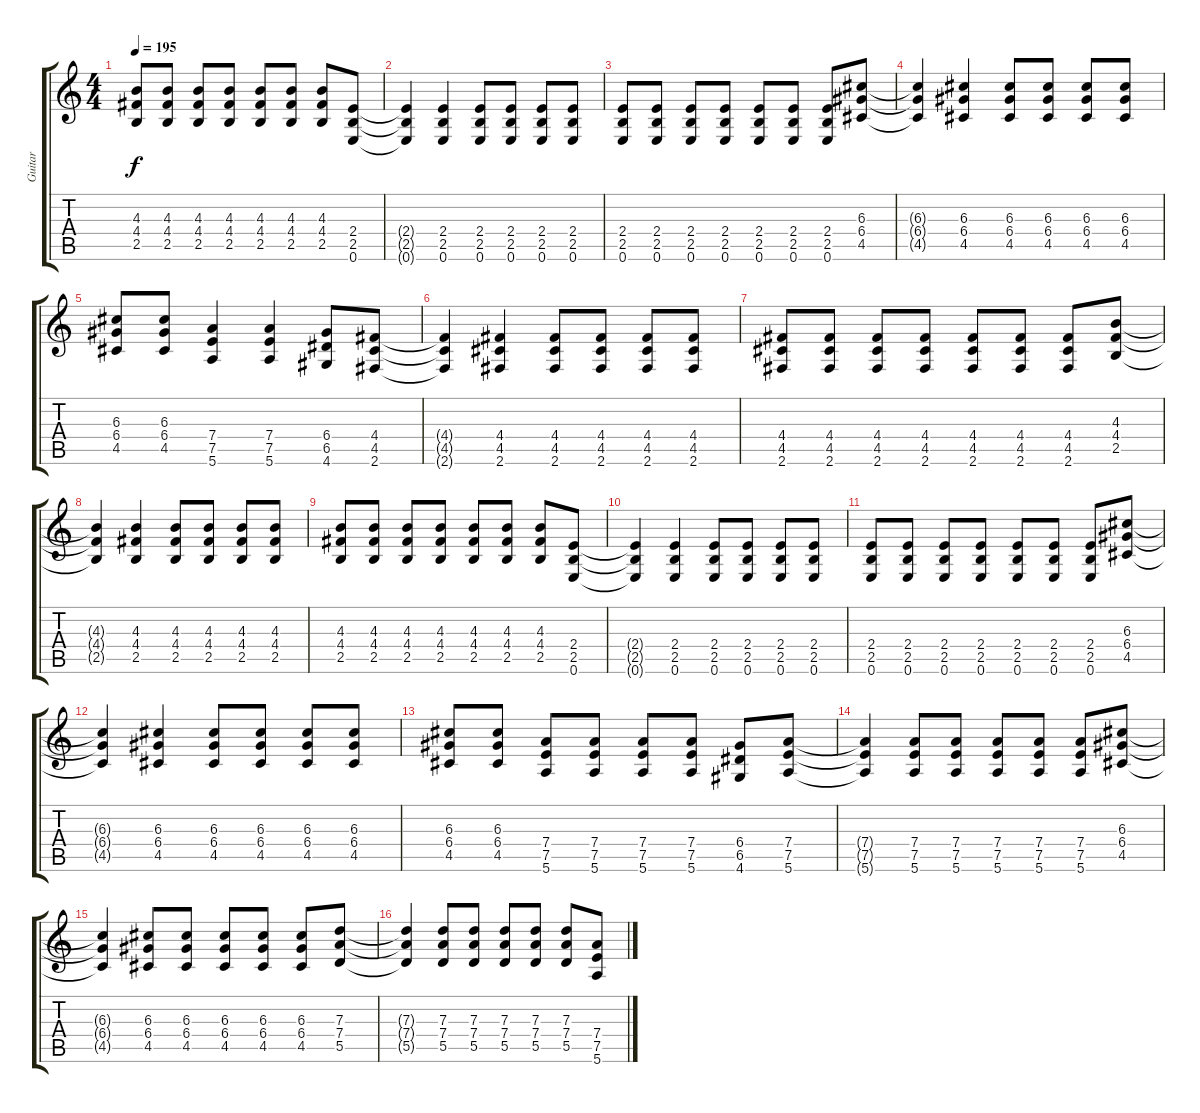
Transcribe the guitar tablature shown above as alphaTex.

\track ("Guitar" "Guitar") {instrument overdrivenguitar}
\staff {score tabs}
\tuning (E4 B3 G3 D3 A2 E2) {hide}
\ts (4 4)
\tempo 195
\clef g2
\ks c
(4.3 4.4 2.5).8{dy f} (4.3 4.4 2.5).8 (4.3 4.4 2.5).8 (4.3 4.4 2.5).8 (4.3 4.4 2.5).8 (4.3 4.4 2.5).8 (4.3 4.4 2.5).8 (2.4 2.5 0.6).8 |
(2.4{t} 2.5{t} 0.6{t}).4 (2.4 2.5 0.6).4 (2.4 2.5 0.6).8 (2.4 2.5 0.6).8 (2.4 2.5 0.6).8 (2.4 2.5 0.6).8 |
(2.4 2.5 0.6).8 (2.4 2.5 0.6).8 (2.4 2.5 0.6).8 (2.4 2.5 0.6).8 (2.4 2.5 0.6).8 (2.4 2.5 0.6).8 (2.4 2.5 0.6).8 (6.3 6.4 4.5).8 |
(6.3{t} 6.4{t} 4.5{t}).4 (6.3 6.4 4.5).4 (6.3 6.4 4.5).8 (6.3 6.4 4.5).8 (6.3 6.4 4.5).8 (6.3 6.4 4.5).8 |
(6.3 6.4 4.5).8 (6.3 6.4 4.5).8 (7.4 7.5 5.6).4 (7.4 7.5 5.6).4 (6.4 6.5 4.6).8 (4.4 4.5 2.6).8 |
(4.4{t} 4.5{t} 2.6{t}).4 (4.4 4.5 2.6).4 (4.4 4.5 2.6).8 (4.4 4.5 2.6).8 (4.4 4.5 2.6).8 (4.4 4.5 2.6).8 |
(4.4 4.5 2.6).8 (4.4 4.5 2.6).8 (4.4 4.5 2.6).8 (4.4 4.5 2.6).8 (4.4 4.5 2.6).8 (4.4 4.5 2.6).8 (4.4 4.5 2.6).8 (4.3 4.4 2.5).8 |
(4.3{t} 4.4{t} 2.5{t}).4 (4.3 4.4 2.5).4 (4.3 4.4 2.5).8 (4.3 4.4 2.5).8 (4.3 4.4 2.5).8 (4.3 4.4 2.5).8 |
(4.3 4.4 2.5).8 (4.3 4.4 2.5).8 (4.3 4.4 2.5).8 (4.3 4.4 2.5).8 (4.3 4.4 2.5).8 (4.3 4.4 2.5).8 (4.3 4.4 2.5).8 (2.4 2.5 0.6).8 |
(2.4{t} 2.5{t} 0.6{t}).4 (2.4 2.5 0.6).4 (2.4 2.5 0.6).8 (2.4 2.5 0.6).8 (2.4 2.5 0.6).8 (2.4 2.5 0.6).8 |
(2.4 2.5 0.6).8 (2.4 2.5 0.6).8 (2.4 2.5 0.6).8 (2.4 2.5 0.6).8 (2.4 2.5 0.6).8 (2.4 2.5 0.6).8 (2.4 2.5 0.6).8 (6.3 6.4 4.5).8 |
(6.3{t} 6.4{t} 4.5{t}).4 (6.3 6.4 4.5).4 (6.3 6.4 4.5).8 (6.3 6.4 4.5).8 (6.3 6.4 4.5).8 (6.3 6.4 4.5).8 |
(6.3 6.4 4.5).8 (6.3 6.4 4.5).8 (7.4 7.5 5.6).8 (7.4 7.5 5.6).8 (7.4 7.5 5.6).8 (7.4 7.5 5.6).8 (6.4 6.5 4.6).8 (7.4 7.5 5.6).8 |
(7.4{t} 7.5{t} 5.6{t}).4 (7.4 7.5 5.6).8 (7.4 7.5 5.6).8 (7.4 7.5 5.6).8 (7.4 7.5 5.6).8 (7.4 7.5 5.6).8 (6.3 6.4 4.5).8 |
(6.3{t} 6.4{t} 4.5{t}).4 (6.3 6.4 4.5).8 (6.3 6.4 4.5).8 (6.3 6.4 4.5).8 (6.3 6.4 4.5).8 (6.3 6.4 4.5).8 (7.3 7.4 5.5).8 |
(7.3{t} 7.4{t} 5.5{t}).4 (7.3 7.4 5.5).8 (7.3 7.4 5.5).8 (7.3 7.4 5.5).8 (7.3 7.4 5.5).8 (7.3 7.4 5.5).8 (7.4 7.5 5.6).8
